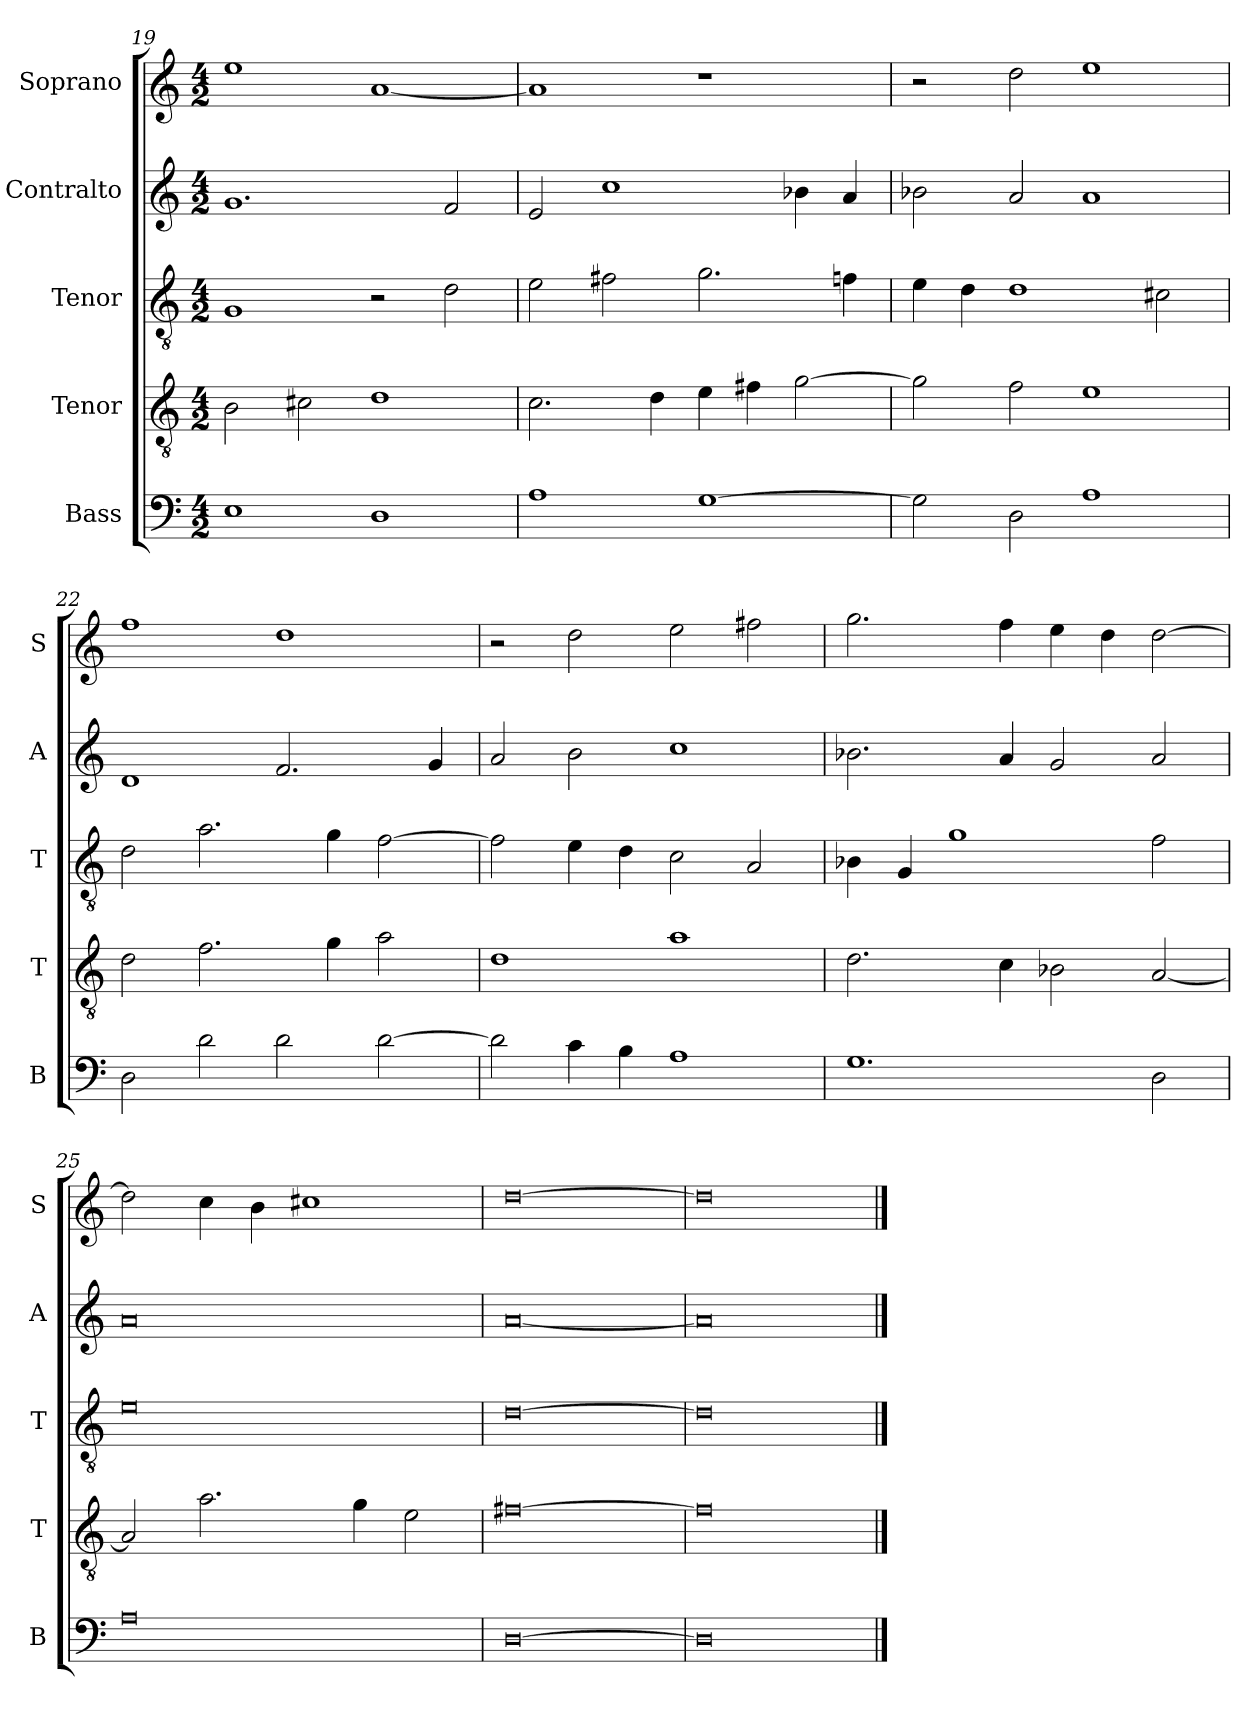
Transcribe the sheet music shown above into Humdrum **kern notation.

**kern	**kern	**kern	**kern	**kern
*part5	*part4	*part3	*part2	*part1
*staff5	*staff4	*staff3	*staff2	*staff1
*I"Bass	*I"Tenor	*I"Tenor	*I"Contralto	*I"Soprano
*I'B	*I'T	*I'T	*I'A	*I'S
*clefF4	*clefGv2	*clefGv2	*clefG2	*clefG2
*k[]	*k[]	*k[]	*k[]	*k[]
*D:dor	*D:dor	*D:dor	*D:dor	*D:dor
*M4/2	*M4/2	*M4/2	*M4/2	*M4/2
=19	=19	=19	=19	=19
1E	2B	1G	1.g	1ee
.	2c#X	.	.	.
1D	1d	2r	.	[1a
.	.	2d	2f	.
=20	=20	=20	=20	=20
1A	2.c	2e	2e	1a]
.	.	2f#X	1cc	.
.	4d	.	.	.
[1G	4e	2.g	.	1r
.	4f#X	.	.	.
.	[2g	.	4b-X	.
.	.	4fn	4a	.
=21	=21	=21	=21	=21
2G]	2g]	4e	2b-X	2r
.	.	4d	.	.
2D	2f	1d	2a	2dd
1A	1e	.	1a	1ee
.	.	2c#X	.	.
=22	=22	=22	=22	=22
2D	2d	2d	1d	1ff
2d	2.f	2.a	.	.
2d	.	.	2.f	1dd
.	4g	4g	.	.
[2d	2a	[2f	.	.
.	.	.	4g	.
=23	=23	=23	=23	=23
2d]	1d	2f]	2a	2r
4c	.	4e	2b	2dd
4B	.	4d	.	.
1A	1a	2c	1cc	2ee
.	.	2A	.	2ff#X
=24	=24	=24	=24	=24
1.G	2.d	4B-X	2.b-X	2.gg
.	.	4G	.	.
.	.	1g	.	.
.	4c	.	4a	4ff
.	2B-X	.	2g	4ee
.	.	.	.	4dd
2D	[2A	2f	2a	[2dd
=25	=25	=25	=25	=25
0A	2A]	0e	0a	2dd]
.	2.a	.	.	4cc
.	.	.	.	4b
.	.	.	.	1cc#X
.	4g	.	.	.
.	2e	.	.	.
=26	=26	=26	=26	=26
[0D	[0f#X	[0d	[0a	[0dd
=27	=27	=27	=27	=27
0D]	0f#]	0d]	0a]	0dd]
==	==	==	==	==
*-	*-	*-	*-	*-
